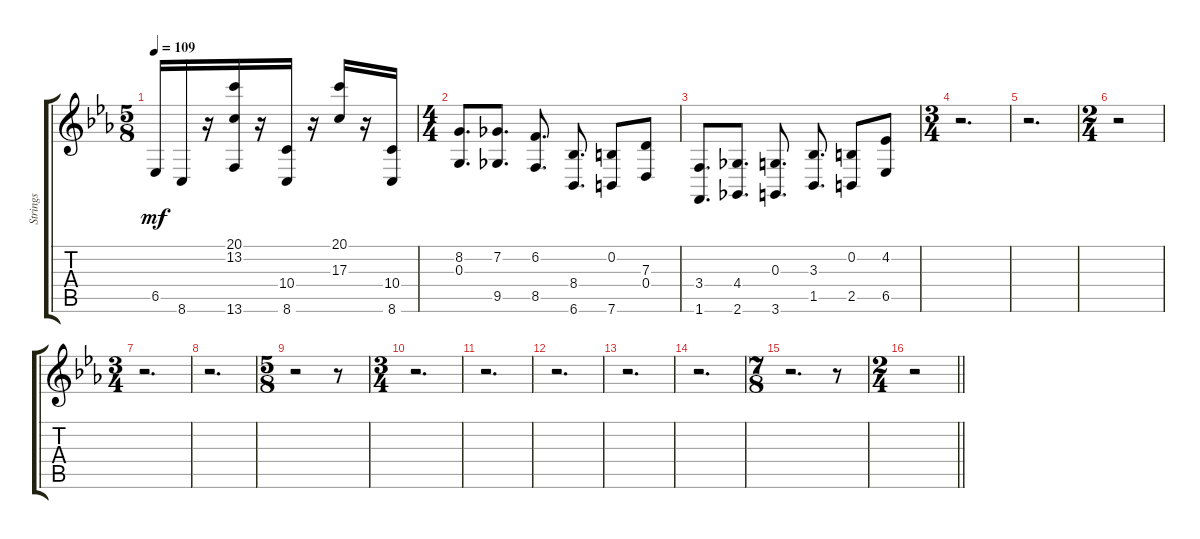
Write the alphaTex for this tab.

\track ("Strings " "Strings ") {instrument stringensemble1}
\staff {score tabs}
\tuning (E4 B3 G3 D3 A2 E2) {hide}
\ts (5 8)
\tempo 109
\clef g2
\ks cminor
6.5.16{dy mf} 8.6.16 r.16 (20.1 13.2 13.6).16 r.16 (10.4 8.6).16 r.16 (20.1 17.3).16 r.16 (10.4 8.6).16 |
\ts (4 4)
(8.2 0.3).8{d} (7.2 9.5).8{d} (6.2 8.5).8{d} (8.4 6.6).8{d} (0.2 7.6).8 (7.3 0.4).8 |
(3.4 1.6).8{d} (4.4 2.6).8{d} (0.3 3.6).8{d} (3.3 1.5).8{d} (0.2 2.5).8 (4.2 6.5).8 |
\ts (3 4)
r.2{d} |
r.2{d} |
\ts (2 4)
r.2 |
\ts (3 4)
r.2{d} |
r.2{d} |
\ts (5 8)
r.2 r.8 |
\ts (3 4)
r.2{d} |
r.2{d} |
r.2{d} |
r.2{d} |
r.2{d} |
\ts (7 8)
r.2{d} r.8 |
\ts (2 4)
\barLineRight lightlight
r.2
